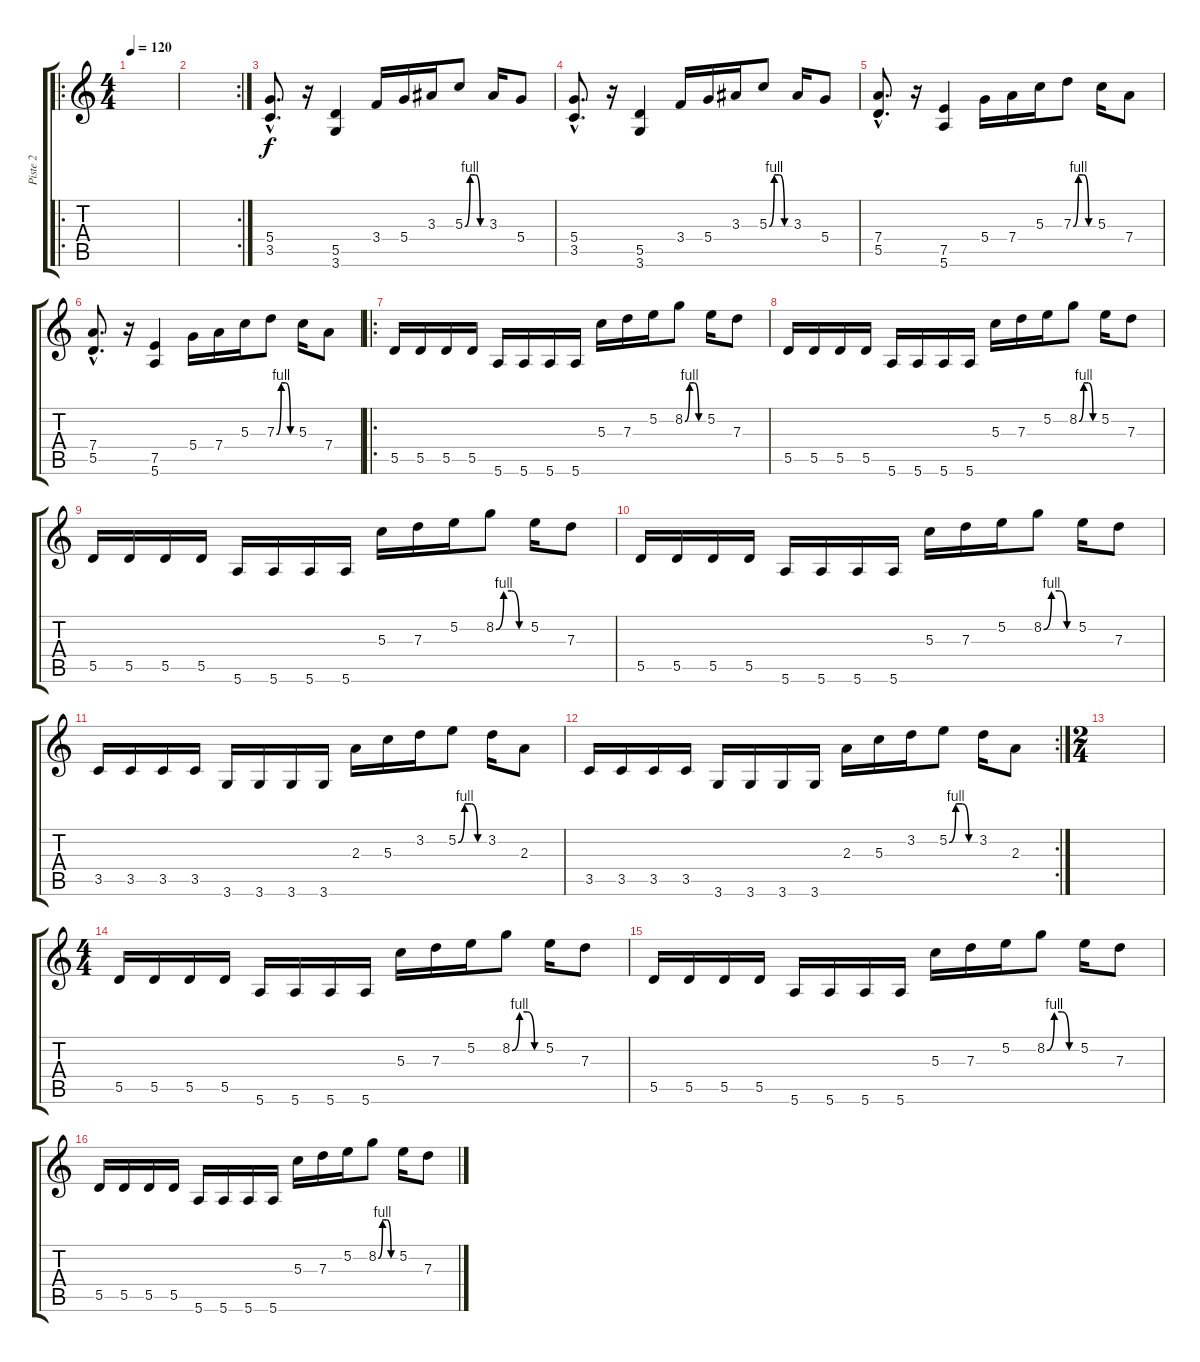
\track ("Piste 2" "Piste 2") {instrument distortionguitar}
\staff {score tabs}
\tuning (E4 B3 G3 D3 A2 E2) {hide}
\ro
\ts (4 4)
\tempo 120
\clef g2
\ks c
|
\rc 2
|
(5.4{hac} 3.5{hac}).8{d} r.16 (5.5 3.6).4 3.4.16 5.4.16 3.3.16 5.3{be (custom 0 0 15 4 30 4 45 0 60 0)}.8 3.3.16 5.4.8 |
(5.4{hac} 3.5{hac}).8{d} r.16 (5.5 3.6).4 3.4.16 5.4.16 3.3.16 5.3{be (custom 0 0 15 4 30 4 45 0 60 0)}.8 3.3.16 5.4.8 |
(7.4{hac} 5.5{hac}).8{d} r.16 (7.5 5.6).4 5.4.16 7.4.16 5.3.16 7.3{be (custom 0 0 15 4 30 4 45 0 60 0)}.8 5.3.16 7.4.8 |
(7.4{hac} 5.5{hac}).8{d} r.16 (7.5 5.6).4 5.4.16 7.4.16 5.3.16 7.3{be (custom 0 0 15 4 30 4 45 0 60 0)}.8 5.3.16 7.4.8 |
\ro
5.5.16 5.5.16 5.5.16 5.5.16 5.6.16 5.6.16 5.6.16 5.6.16 5.3.16 7.3.16 5.2.16 8.2{be (custom 0 0 15 4 30 4 45 0 60 0)}.8 5.2.16 7.3.8 |
5.5.16 5.5.16 5.5.16 5.5.16 5.6.16 5.6.16 5.6.16 5.6.16 5.3.16 7.3.16 5.2.16 8.2{be (custom 0 0 15 4 30 4 45 0 60 0)}.8 5.2.16 7.3.8 |
5.5.16 5.5.16 5.5.16 5.5.16 5.6.16 5.6.16 5.6.16 5.6.16 5.3.16 7.3.16 5.2.16 8.2{be (custom 0 0 15 4 30 4 45 0 60 0)}.8 5.2.16 7.3.8 |
5.5.16 5.5.16 5.5.16 5.5.16 5.6.16 5.6.16 5.6.16 5.6.16 5.3.16 7.3.16 5.2.16 8.2{be (custom 0 0 15 4 30 4 45 0 60 0)}.8 5.2.16 7.3.8 |
3.5.16 3.5.16 3.5.16 3.5.16 3.6.16 3.6.16 3.6.16 3.6.16 2.3.16 5.3.16 3.2.16 5.2{be (custom 0 0 15 4 30 4 45 0 60 0)}.8 3.2.16 2.3.8 |
\rc 2
3.5.16 3.5.16 3.5.16 3.5.16 3.6.16 3.6.16 3.6.16 3.6.16 2.3.16 5.3.16 3.2.16 5.2{be (custom 0 0 15 4 30 4 45 0 60 0)}.8 3.2.16 2.3.8 |
\ts (2 4)
|
\ts (4 4)
5.5.16{volume 12} 5.5.16 5.5.16 5.5.16 5.6.16 5.6.16 5.6.16 5.6.16 5.3.16 7.3.16 5.2.16 8.2{be (custom 0 0 15 4 30 4 45 0 60 0)}.8 5.2.16 7.3.8 |
5.5.16 5.5.16 5.5.16 5.5.16 5.6.16 5.6.16 5.6.16 5.6.16 5.3.16 7.3.16 5.2.16 8.2{be (custom 0 0 15 4 30 4 45 0 60 0)}.8 5.2.16 7.3.8 |
5.5.16 5.5.16 5.5.16 5.5.16 5.6.16 5.6.16 5.6.16 5.6.16 5.3.16 7.3.16 5.2.16 8.2{be (custom 0 0 15 4 30 4 45 0 60 0)}.8 5.2.16 7.3.8
